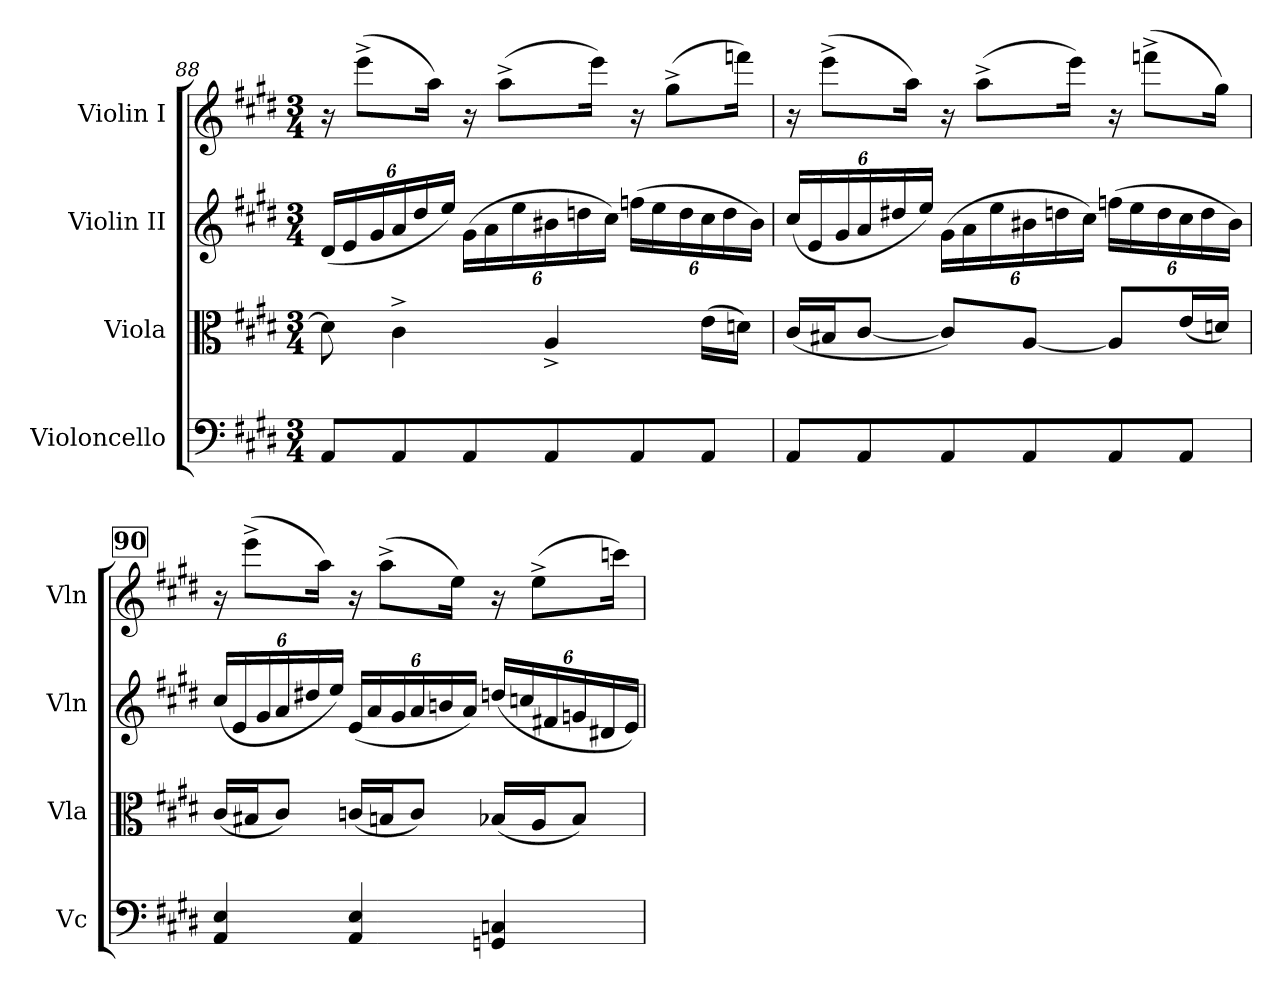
**kern	**kern	**kern	**kern
*part4	*part3	*part2	*part1
*staff4	*staff3	*staff2	*staff1
*I"Violoncello	*I"Viola	*I"Violin II	*I"Violin I
*I'Vc	*I'Vla	*I'Vln	*I'Vln
*clefF4	*clefC3	*clefG2	*clefG2
*k[f#c#g#d#]	*k[f#c#g#d#]	*k[f#c#g#d#]	*k[f#c#g#d#]
*M3/4	*M3/4	*M3/4	*M3/4
*	*	*Xbrackettup	*
=88	=88	=88	=88
8AA/L	8d\]	(<24d#/LL	16r
.	.	24e/	.
.	.	.	(>8eee^\L
.	.	24g#/	.
8AA/	4c#^\	24a/	.
.	.	24dd#/	.
.	.	.	16aa\Jk)
.	.	24ee/JJ)	.
8AA/	.	(>24g#\LL	16r
.	.	24a\	.
.	.	.	(>8aa^\L
.	.	24ee\	.
8AA/	4A^/	24b#X\	.
.	.	24ddn\	.
.	.	.	16eee\Jk)
.	.	24cc#\JJ)	.
8AA/	.	(>24ffn\LL	16r
.	.	24ee\	.
.	.	.	(>8gg#^\L
.	.	24dd\	.
8AA/J	(>16e\LL	24cc#\	.
.	.	24dd\	.
.	16dn\JJ)	.	16fffn\Jk)
.	.	24b#\JJ)	.
!!LO:LB:g=z
=89	=89	=89	=89
8AA/L	(<16c#/LL	(<24cc#/LL	16r
.	.	24e/	.
.	16B#X/J	.	(>8eee^\L
.	.	24g#/	.
8AA/	[8c#/J	24a/	.
.	.	24dd#X/	.
.	.	.	16aa\Jk)
.	.	24ee/JJ)	.
8AA/	8c#/L])	(>24g#\LL	16r
.	.	24a\	.
.	.	.	(>8aa^\L
.	.	24ee\	.
8AA/	[8A/J	24b#X\	.
.	.	24ddn\	.
.	.	.	16eee\Jk)
.	.	24cc#\JJ)	.
8AA/	8A/L]	(>24ffn\LL	16r
.	.	24ee\	.
.	.	.	(>8fffn^\L
.	.	24dd\	.
8AA/J	(<16e/L	24cc#\	.
.	.	24dd\	.
.	16dn/JJ)	.	16gg#\Jk)
.	.	24b#\JJ)	.
!!LO:REH:place=s1:a:B:fs=14:t=90
=90	=90	=90	=90
4AA/ 4E/	(<16c#/LL	(<24cc#/LL	16r
.	.	24e/	.
.	16B#X/J	.	(>8eee^\L
.	.	24g#/	.
.	8c#/J)	24a/	.
.	.	24dd#X/	.
.	.	.	16aa\Jk)
.	.	24ee/JJ)	.
4AA/ 4E/	(<16cn/LL	(<24e/LL	16r
.	.	24a/	.
.	16Bn/J	.	(>8aa^\L
.	.	24g#/	.
.	8c/J)	24a/	.
.	.	24bn/	.
.	.	.	16ee\Jk)
.	.	24a/JJ)	.
4GGn/ 4Cn/	(<16B-X/LL	(<24ddn/LL	16r
.	.	24ccn/	.
.	16A/J	.	(>8ee^\L
.	.	24f#X/	.
.	8B-/J)	24gn/	.
.	.	24d#X/	.
.	.	.	16cccn\Jk)
.	.	24e/JJ)	.
=	=	=	=
*-	*-	*-	*-
